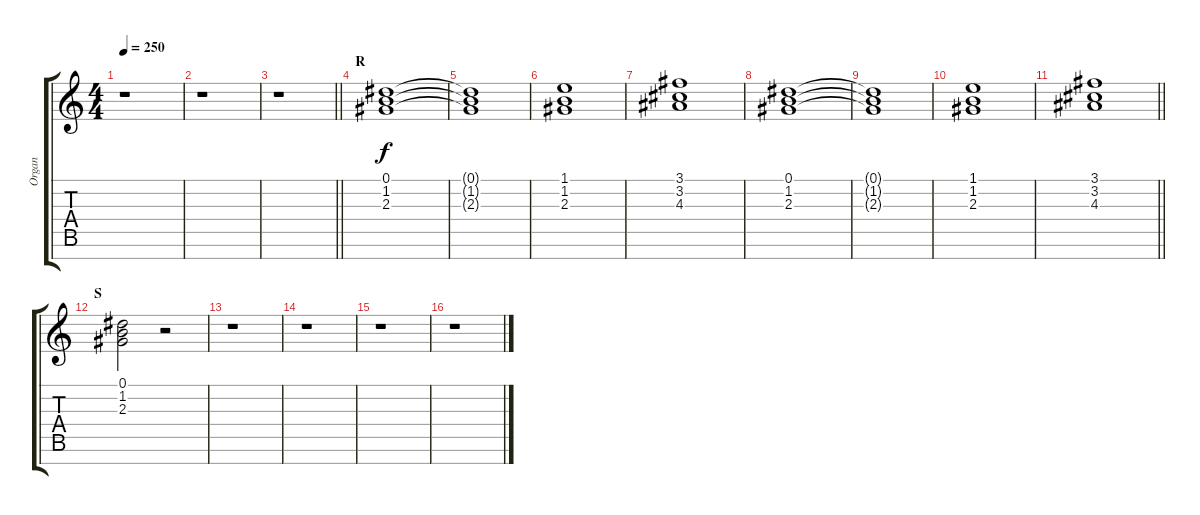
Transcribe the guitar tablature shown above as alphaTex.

\track ("Organ" "Organ") {instrument rockorgan}
\staff {score tabs}
\tuning (Eb5 Bb4 Gb4 Db4 Ab3 Eb3 Bb2) {hide}
\ts (4 4)
\tempo 250
\clef g2
\ks c
r.1{dy f} |
r.1 |
\barLineRight lightlight
r.1 |
\section ("" "R")
(0.1 1.2 2.3).1 |
(0.1{t} 1.2{t} 2.3{t}).1 |
(1.1 1.2 2.3).1 |
(3.1 3.2 4.3).1 |
(0.1 1.2 2.3).1 |
(0.1{t} 1.2{t} 2.3{t}).1 |
(1.1 1.2 2.3).1 |
\barLineRight lightlight
(3.1 3.2 4.3).1 |
\section ("" "S")
(0.1 1.2 2.3).2 r.2 |
r.1 |
r.1 |
r.1 |
r.1
